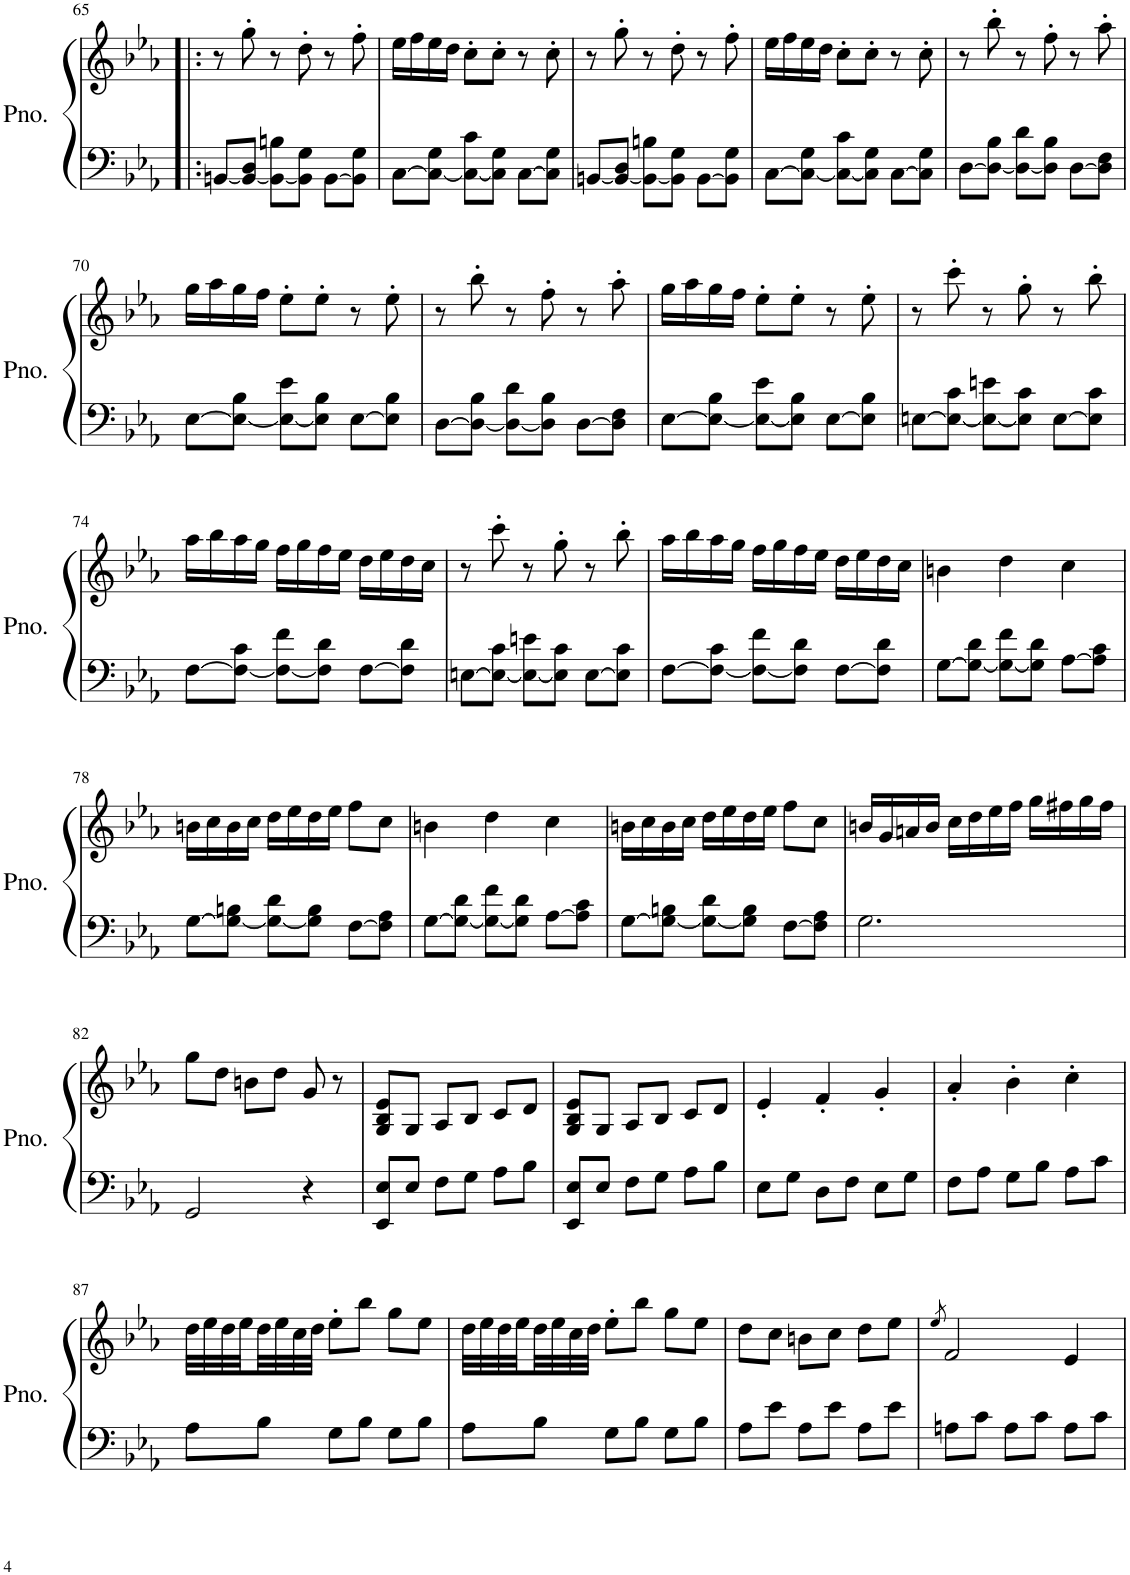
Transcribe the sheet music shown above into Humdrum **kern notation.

**kern	**kern
*part1	*part1
*staff2	*staff1
*I"Piano	*
*I'Pno.	*
!!LO:PB:g=z
*clefF4	*clefG2
*k[b-e-a-]	*k[b-e-a-]
*M3/4	*M3/4
=65!|:	=65!|:
[8BBn/L	8r
8BB/_ 8D/J	8gg'\
8BB\_ 8Bn\L	8r
8BB\] 8G\J	8dd'\
[8BB\L	8r
8BB\] 8G\J	8ff'\
=66	=66
[8C\L	16ee-\LL
.	16ff\
8C\_ 8G\J	16ee-\
.	16dd\JJ
8C\_ 8c\L	8cc'\L
8C\] 8G\J	8cc'\J
[8C\L	8r
8C\] 8G\J	8cc'\
=67	=67
[8BBn/L	8r
8BB/_ 8D/J	8gg'\
8BB\_ 8Bn\L	8r
8BB\] 8G\J	8dd'\
[8BB\L	8r
8BB\] 8G\J	8ff'\
=68	=68
[8C\L	16ee-\LL
.	16ff\
8C\_ 8G\J	16ee-\
.	16dd\JJ
8C\_ 8c\L	8cc'\L
8C\] 8G\J	8cc'\J
[8C\L	8r
8C\] 8G\J	8cc'\
=69	=69
[8D\L	8r
8D\_ 8B-\J	8bb-'\
8D\_ 8d\L	8r
8D\] 8B-\J	8ff'\
[8D\L	8r
8D\] 8F\J	8aa-'\
!!LO:LB:g=z
=70	=70
[8E-\L	16gg\LL
.	16aa-\
8E-\_ 8B-\J	16gg\
.	16ff\JJ
8E-\_ 8e-\L	8ee-'\L
8E-\] 8B-\J	8ee-'\J
[8E-\L	8r
8E-\] 8B-\J	8ee-'\
=71	=71
[8D\L	8r
8D\_ 8B-\J	8bb-'\
8D\_ 8d\L	8r
8D\] 8B-\J	8ff'\
[8D\L	8r
8D\] 8F\J	8aa-'\
=72	=72
[8E-\L	16gg\LL
.	16aa-\
8E-\_ 8B-\J	16gg\
.	16ff\JJ
8E-\_ 8e-\L	8ee-'\L
8E-\] 8B-\J	8ee-'\J
[8E-\L	8r
8E-\] 8B-\J	8ee-'\
=73	=73
[8En\L	8r
8E\_ 8c\J	8ccc'\
8E\_ 8en\L	8r
8E\] 8c\J	8gg'\
[8E\L	8r
8E\] 8c\J	8bb-'\
!!LO:LB:g=z
=74	=74
[8F\L	16aa-\LL
.	16bb-\
8F\_ 8c\J	16aa-\
.	16gg\JJ
8F\_ 8f\L	16ff\LL
.	16gg\
8F\] 8d\J	16ff\
.	16ee-\JJ
[8F\L	16dd\LL
.	16ee-\
8F\] 8d\J	16dd\
.	16cc\JJ
=75	=75
[8En\L	8r
8E\_ 8c\J	8ccc'\
8E\_ 8en\L	8r
8E\] 8c\J	8gg'\
[8E\L	8r
8E\] 8c\J	8bb-'\
=76	=76
[8F\L	16aa-\LL
.	16bb-\
8F\_ 8c\J	16aa-\
.	16gg\JJ
8F\_ 8f\L	16ff\LL
.	16gg\
8F\] 8d\J	16ff\
.	16ee-\JJ
[8F\L	16dd\LL
.	16ee-\
8F\] 8d\J	16dd\
.	16cc\JJ
=77	=77
[8G\L	4bn\
8G\_ 8d\J	.
8G\_ 8f\L	4dd\
8G\] 8d\J	.
[8A-\L	4cc\
8A-\] 8c\J	.
!!LO:LB:g=z
=78	=78
[8G\L	16bn\LL
.	16cc\
8G\_ 8Bn\J	16b\
.	16cc\JJ
8G\_ 8d\L	16dd\LL
.	16ee-\
8G\] 8B\J	16dd\
.	16ee-\JJ
[8F\L	8ff\L
8F\] 8A-\J	8cc\J
=79	=79
[8G\L	4bn\
8G\_ 8d\J	.
8G\_ 8f\L	4dd\
8G\] 8d\J	.
[8A-\L	4cc\
8A-\] 8c\J	.
=80	=80
[8G\L	16bn\LL
.	16cc\
8G\_ 8Bn\J	16b\
.	16cc\JJ
8G\_ 8d\L	16dd\LL
.	16ee-\
8G\] 8B\J	16dd\
.	16ee-\JJ
[8F\L	8ff\L
8F\] 8A-\J	8cc\J
=81	=81
2.G\	16bn/LL
.	16g/
.	16an/
.	16b/JJ
.	16cc\LL
.	16dd\
.	16ee-\
.	16ff\JJ
.	16gg\LL
.	16ff#X\
.	16gg\
.	16ff#\JJ
!!LO:LB:g=z
=82	=82
2GG/	8gg\L
.	8dd\J
.	8bn\L
.	8dd\J
4r	8g/
.	8r
=83	=83
8EE-/ 8E-/L	8G/ 8B-/ 8e-/L
8E-/J	8G/J
8F\L	8A-/L
8G\J	8B-/J
8A-\L	8c/L
8B-\J	8d/J
=84	=84
8EE-/ 8E-/L	8G/ 8B-/ 8e-/L
8E-/J	8G/J
8F\L	8A-/L
8G\J	8B-/J
8A-\L	8c/L
8B-\J	8d/J
=85	=85
8E-\L	4e-'/
8G\J	.
8D\L	4f'/
8F\J	.
8E-\L	4g'/
8G\J	.
=86	=86
8F\L	4a-'/
8A-\J	.
8G\L	4b-'\
8B-\J	.
8A-\L	4cc'\
8c\J	.
!!LO:LB:g=z
=87	=87
8A-\L	32dd\LLL
.	32ee-\
.	32dd\
.	32ee-\
8B-\J	32dd\
.	32ee-\
.	32cc\
.	32dd\JJJ
8G\L	8ee-'\L
8B-\J	8bb-\J
8G\L	8gg\L
8B-\J	8ee-\J
=88	=88
8A-\L	32dd\LLL
.	32ee-\
.	32dd\
.	32ee-\
8B-\J	32dd\
.	32ee-\
.	32cc\
.	32dd\JJJ
8G\L	8ee-'\L
8B-\J	8bb-\J
8G\L	8gg\L
8B-\J	8ee-\J
=89	=89
8A-\L	8dd\L
8e-\J	8cc\J
8A-\L	8bn\L
8e-\J	8cc\J
8A-\L	8dd\L
8e-\J	8ee-\J
=90	=90
.	8qee-/
8An\L	2f/
8c\J	.
8A\L	.
8c\J	.
8A\L	4e-/
8c\J	.
=	=
*-	*-
